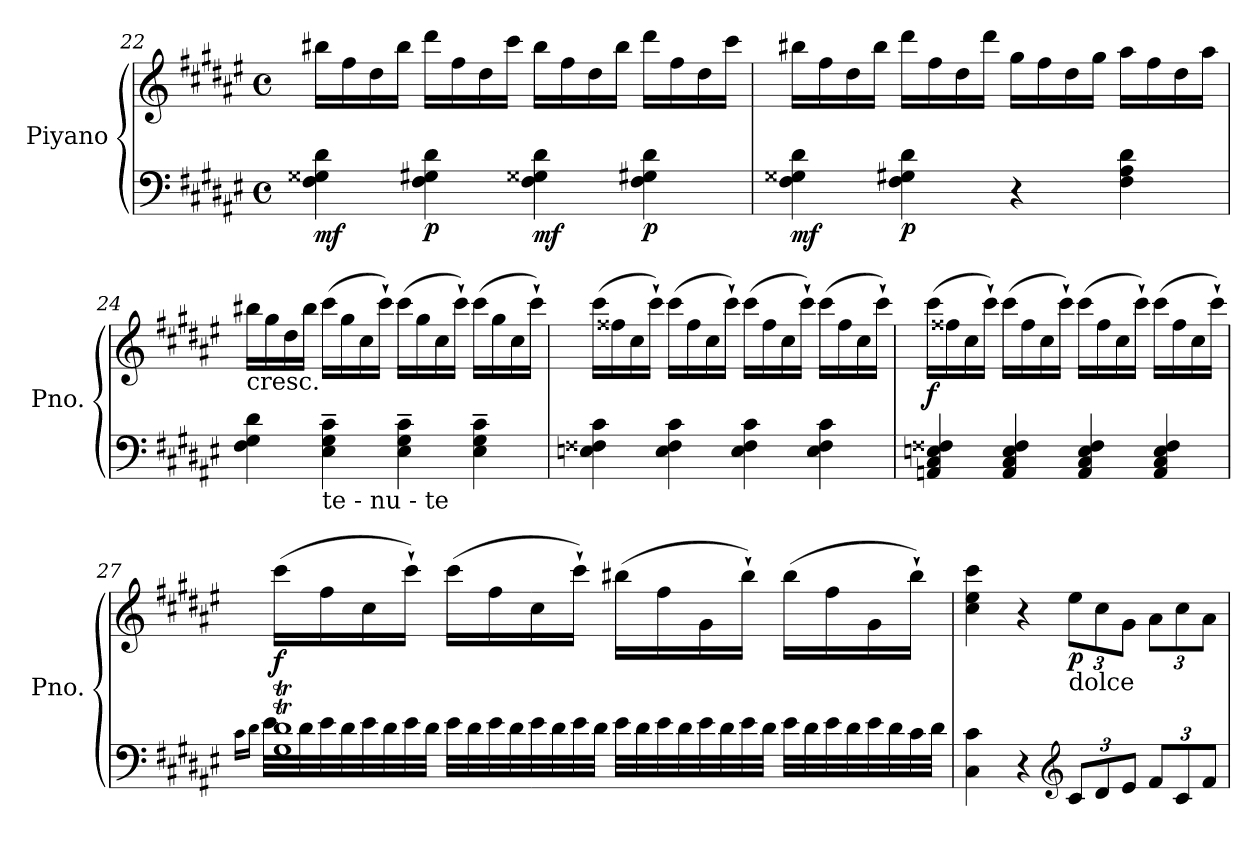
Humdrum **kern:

**kern	**kern	**dynam
*part1	*part1	*part1
*staff2	*staff1	*staff1/2
*I"Piyano	*	*
*I'Pno.	*	*
!!LO:LB:g=z
*clefF4	*clefG2	*
*k[f#c#g#d#a#e#]	*k[f#c#g#d#a#e#]	*
*M4/4	*M4/4	*
*met(c)	*met(c)	*
=22	=22	=22
!	!	!LO:DY:b=2
4F#\ 4G##X\ 4d#\	16bb#X\LL	mf
.	16ff#\	.
.	16dd#\	.
.	16bb#\JJ	.
!	!	!LO:DY:b=2
4F#\ 4G#X\ 4d#\	16ddd#\LL	p
.	16ff#\	.
.	16dd#\	.
.	16ccc#\JJ	.
!	!	!LO:DY:b=2
4F#\ 4G##X\ 4d#\	16bb#\LL	mf
.	16ff#\	.
.	16dd#\	.
.	16bb#\JJ	.
!	!	!LO:DY:b=2
4F#\ 4G#X\ 4d#\	16ddd#\LL	p
.	16ff#\	.
.	16dd#\	.
.	16ccc#\JJ	.
=23	=23	=23
!	!	!LO:DY:b=2
4F#\ 4G##X\ 4d#\	16bb#X\LL	mf
.	16ff#\	.
.	16dd#\	.
.	16bb#\JJ	.
!	!	!LO:DY:b=2
4F#\ 4G#X\ 4d#\	16ddd#\LL	p
.	16ff#\	.
.	16dd#\	.
.	16ddd#\JJ	.
4r	16gg#\LL	.
.	16ff#\	.
.	16dd#\	.
.	16gg#\JJ	.
4F#\ 4A#\ 4d#\	16aa#\LL	.
.	16ff#\	.
.	16dd#\	.
.	16aa#\JJ	.
!!LO:LB:g=z
=24	=24	=24
!	!LO:TX:b:t=cresc.	!
4F#\ 4G#\ 4d#\	16bb#X\LL	.
.	16gg#\	.
.	16dd#\	.
.	16bb#\JJ	.
!LO:TX:b:t=te    -        nu       -      te	!	!
4E#\~ 4G#\~ 4c#\~	(>16ccc#\LL	.
.	16gg#\	.
.	16cc#\	.
.	16ccc#`\JJ)	.
4E#\~ 4G#\~ 4c#\~	(>16ccc#\LL	.
.	16gg#\	.
.	16cc#\	.
.	16ccc#`\JJ)	.
4E#\~ 4G#\~ 4c#\~	(>16ccc#\LL	.
.	16gg#\	.
.	16cc#\	.
.	16ccc#`\JJ)	.
=25	=25	=25
4En\ 4F##X\ 4c#\	(>16ccc#\LL	.
.	16ff##X\	.
.	16cc#\	.
.	16ccc#`\JJ)	.
4E\ 4F##\ 4c#\	(>16ccc#\LL	.
.	16ff##\	.
.	16cc#\	.
.	16ccc#`\JJ)	.
4E\ 4F##\ 4c#\	(>16ccc#\LL	.
.	16ff##\	.
.	16cc#\	.
.	16ccc#`\JJ)	.
4E\ 4F##\ 4c#\	(>16ccc#\LL	.
.	16ff##\	.
.	16cc#\	.
.	16ccc#`\JJ)	.
!!LO:LB:g=z
=26	=26	=26
!	!	!LO:DY:b
4AAn/ 4C#/ 4En/ 4F##X/	(>16ccc#\LL	f
.	16ff##X\	.
.	16cc#\	.
.	16ccc#`\JJ)	.
4AA/ 4C#/ 4E/ 4F##/	(>16ccc#\LL	.
.	16ff##\	.
.	16cc#\	.
.	16ccc#`\JJ)	.
4AA/ 4C#/ 4E/ 4F##/	(>16ccc#\LL	.
.	16ff##\	.
.	16cc#\	.
.	16ccc#`\JJ)	.
4AA/ 4C#/ 4E/ 4F##/	(>16ccc#\LL	.
.	16ff##\	.
.	16cc#\	.
.	16ccc#`\JJ)	.
=27	=27	=27
*^	*	*
.	16qc#\LL	.	.
.	16qd#\JJ	.	.
!	!	!	!LO:DY:b
1G#T 1d#T	32e#!\LLL	(>16ccc#\LL	f
.	32d#!\	.	.
.	32e#!\	16ff#\	.
.	32d#!\	.	.
.	32e#!\	16cc#\	.
.	32d#!\	.	.
.	32e#!\	16ccc#`\JJ)	.
.	32d#!\JJJ	.	.
.	32e#!\LLL	(>16ccc#\LL	.
.	32d#!\	.	.
.	32e#!\	16ff#\	.
.	32d#!\	.	.
.	32e#!\	16cc#\	.
.	32d#!\	.	.
.	32e#!\	16ccc#`\JJ)	.
.	32d#!\JJJ	.	.
.	32e#!\LLL	(>16bb#X\LL	.
.	32d#!\	.	.
.	32e#!\	16ff#\	.
.	32d#!\	.	.
.	32e#!\	16g#\	.
.	32d#!\	.	.
.	32e#!\	16bb#`\JJ)	.
.	32d#!\JJJ	.	.
.	32e#!\LLL	(>16bb#\LL	.
.	32d#!\	.	.
.	32e#!\	16ff#\	.
.	32d#!\	.	.
.	32e#!\	16g#\	.
.	32d#!\	.	.
.	32c#!\	16bb#`\JJ)	.
.	32d#!\JJJ	.	.
*v	*v	*	*
!!LO:LB:g=z
=28	=28	=28
4C#\ 4c#\	4cc#\ 4ee#\ 4ccc#\	.
4r	4r	.
*clefG2	*	*
*Xbrackettup	*Xbrackettup	*
!	!LO:TX:b:t=dolce	!
!	!	!LO:DY:b
12c#/L	12ee#\L	p
12d#/	12cc#\	.
12e#/J	12g#\J	.
12f#/L	12a#\L	.
12c#/	12cc#\	.
12f#/J	12a#\J	.
=	=	=
*-	*-	*-
